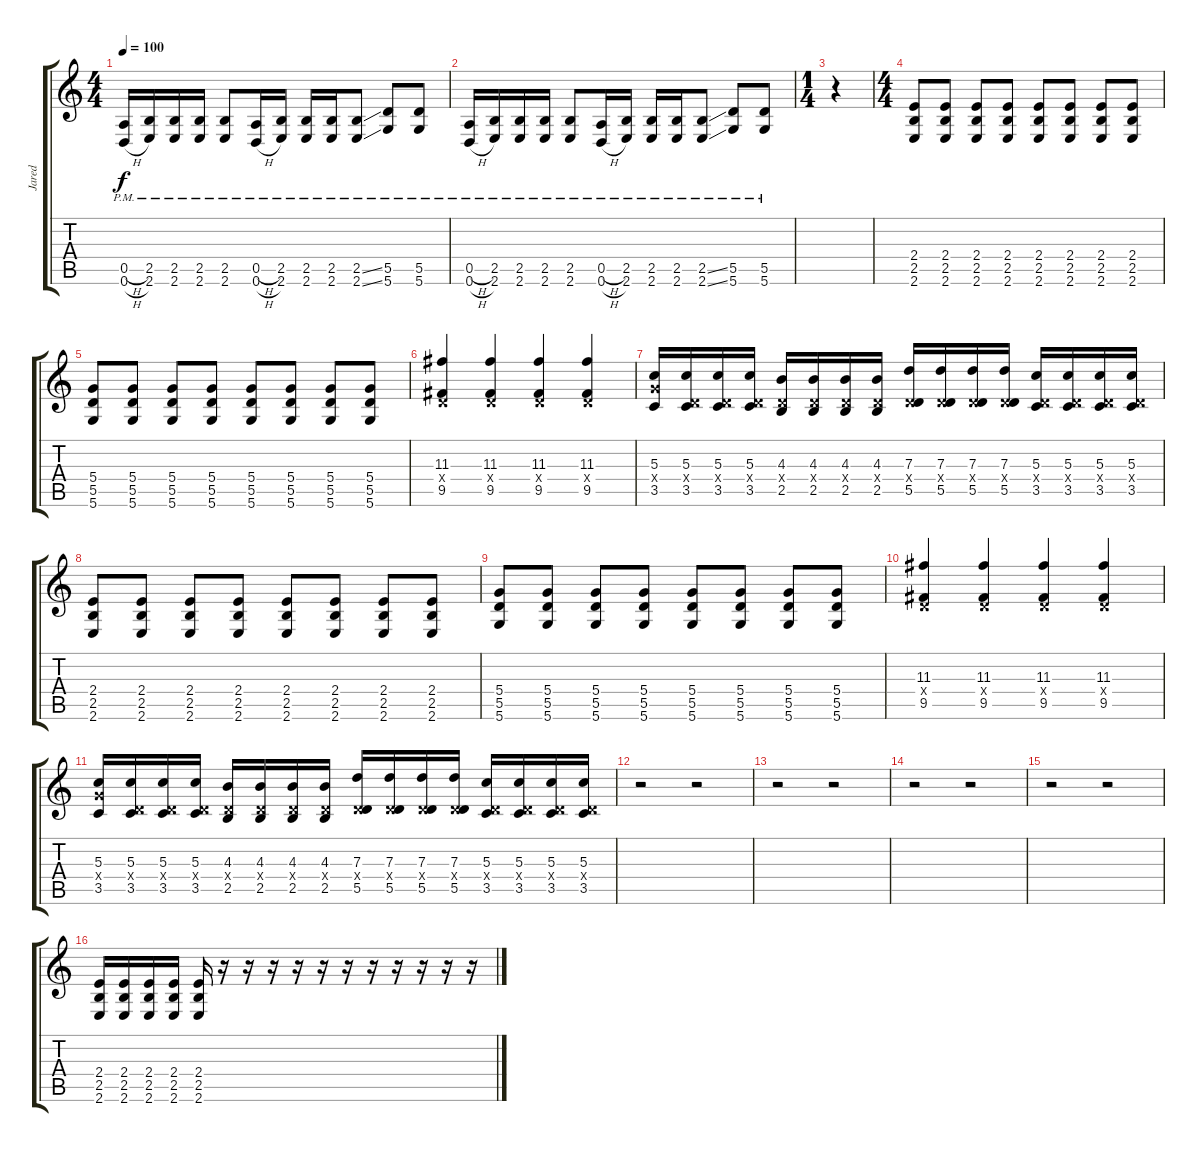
\track ("Jared" "Jared") {instrument distortionguitar}
\staff {score tabs}
\tuning (E4 B3 G3 D3 A2 D2) {hide}
\ts (4 4)
\tempo 100
\clef g2
\ks c
(0.5{h pm} 0.6{h}).16{dy f} (2.5{pm} 2.6{pm}).16 (2.5{pm} 2.6{pm}).16 (2.5{pm} 2.6{pm}).16 (2.5{pm} 2.6{pm}).8 (0.5{h pm} 0.6{h}).16 (2.5{pm} 2.6{pm}).16 (2.5{pm} 2.6{pm}).16 (2.5{pm} 2.6{pm}).16 (2.5{ss pm} 2.6{ss pm}).8 (5.5{pm} 5.6{pm}).8 (5.5{pm} 5.6{pm}).8 |
(0.5{h pm} 0.6{h}).16 (2.5{pm} 2.6{pm}).16 (2.5{pm} 2.6{pm}).16 (2.5{pm} 2.6{pm}).16 (2.5{pm} 2.6{pm}).8 (0.5{h pm} 0.6{h}).16 (2.5{pm} 2.6{pm}).16 (2.5{pm} 2.6{pm}).16 (2.5{pm} 2.6{pm}).16 (2.5{ss pm} 2.6{ss pm}).8 (5.5{pm} 5.6{pm}).8 (5.5{pm} 5.6{pm}).8 |
\ts (1 4)
r.4 |
\ts (4 4)
(2.4 2.5 2.6).8 (2.4 2.5 2.6).8 (2.4 2.5 2.6).8 (2.4 2.5 2.6).8 (2.4 2.5 2.6).8 (2.4 2.5 2.6).8 (2.4 2.5 2.6).8 (2.4 2.5 2.6).8 |
(5.4 5.5 5.6).8 (5.4 5.5 5.6).8 (5.4 5.5 5.6).8 (5.4 5.5 5.6).8 (5.4 5.5 5.6).8 (5.4 5.5 5.6).8 (5.4 5.5 5.6).8 (5.4 5.5 5.6).8 |
(11.3 0.4{x} 9.5).4 (11.3 0.4{x} 9.5).4 (11.3 0.4{x} 9.5).4 (11.3 0.4{x} 9.5).4 |
(5.3 5.4{x} 3.5).16 (5.3 0.4{x} 3.5).16 (5.3 0.4{x} 3.5).16 (5.3 0.4{x} 3.5).16 (4.3 0.4{x} 2.5).16 (4.3 0.4{x} 2.5).16 (4.3 0.4{x} 2.5).16 (4.3 0.4{x} 2.5).16 (7.3 0.4{x} 5.5).16 (7.3 0.4{x} 5.5).16 (7.3 0.4{x} 5.5).16 (7.3 0.4{x} 5.5).16 (5.3 0.4{x} 3.5).16 (5.3 0.4{x} 3.5).16 (5.3 0.4{x} 3.5).16 (5.3 0.4{x} 3.5).16 |
(2.4 2.5 2.6).8 (2.4 2.5 2.6).8 (2.4 2.5 2.6).8 (2.4 2.5 2.6).8 (2.4 2.5 2.6).8 (2.4 2.5 2.6).8 (2.4 2.5 2.6).8 (2.4 2.5 2.6).8 |
(5.4 5.5 5.6).8 (5.4 5.5 5.6).8 (5.4 5.5 5.6).8 (5.4 5.5 5.6).8 (5.4 5.5 5.6).8 (5.4 5.5 5.6).8 (5.4 5.5 5.6).8 (5.4 5.5 5.6).8 |
(11.3 0.4{x} 9.5).4 (11.3 0.4{x} 9.5).4 (11.3 0.4{x} 9.5).4 (11.3 0.4{x} 9.5).4 |
(5.3 5.4{x} 3.5).16 (5.3 0.4{x} 3.5).16 (5.3 0.4{x} 3.5).16 (5.3 0.4{x} 3.5).16 (4.3 0.4{x} 2.5).16 (4.3 0.4{x} 2.5).16 (4.3 0.4{x} 2.5).16 (4.3 0.4{x} 2.5).16 (7.3 0.4{x} 5.5).16 (7.3 0.4{x} 5.5).16 (7.3 0.4{x} 5.5).16 (7.3 0.4{x} 5.5).16 (5.3 0.4{x} 3.5).16 (5.3 0.4{x} 3.5).16 (5.3 0.4{x} 3.5).16 (5.3 0.4{x} 3.5).16 |
r.2 r.2 |
r.2 r.2 |
r.2 r.2 |
r.2 r.2 |
(2.4 2.5 2.6).16 (2.4 2.5 2.6).16 (2.4 2.5 2.6).16 (2.4 2.5 2.6).16 (2.4 2.5 2.6).16 r.16 r.16 r.16 r.16 r.16 r.16 r.16 r.16 r.16 r.16 r.16
